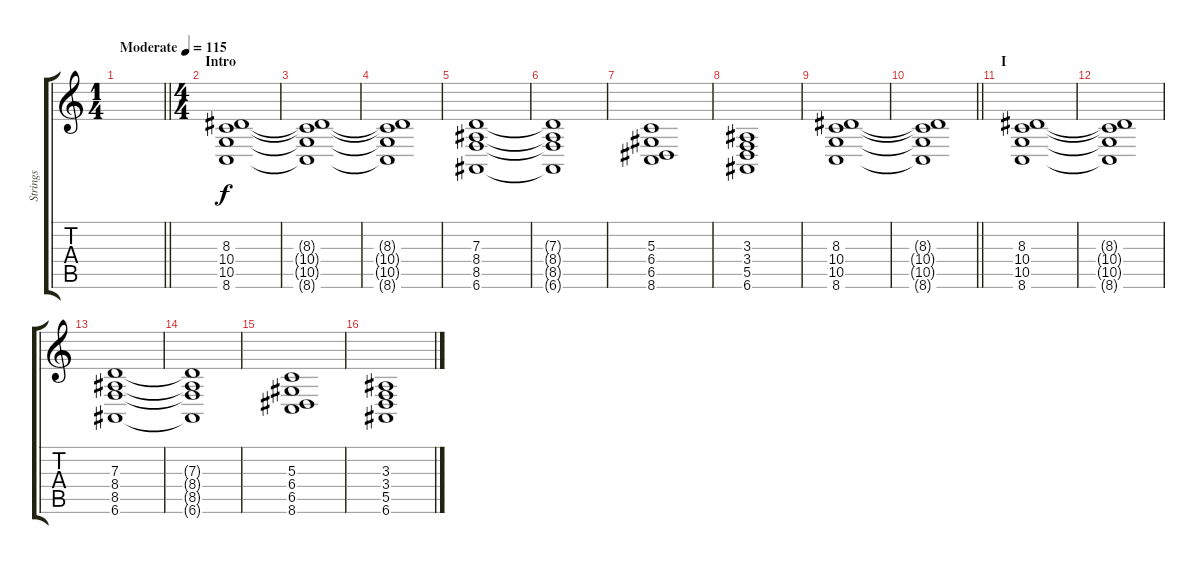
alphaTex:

\track ("Strings" "Strings") {instrument stringensemble1}
\staff {score tabs}
\tuning (E4 B3 G3 D3 A2 E2) {hide}
\ts (1 4)
\tempo (115 "Moderate")
\clef g2
\barLineRight lightlight
\ks c
|
\ts (4 4)
\section ("" "Intro")
(8.3 10.4 10.5 8.6).1{volume 13} |
(8.3{t} 10.4{t} 10.5{t} 8.6{t}).1 |
(8.3{t} 10.4{t} 10.5{t} 8.6{t}).1 |
(7.3 8.4 8.5 6.6).1 |
(7.3{t} 8.4{t} 8.5{t} 6.6{t}).1 |
(5.3 6.4 6.5 8.6).1 |
(3.3 3.4 5.5 6.6).1 |
(8.3 10.4 10.5 8.6).1 |
\barLineRight lightlight
(8.3{t} 10.4{t} 10.5{t} 8.6{t}).1 |
\section ("" "I")
(8.3 10.4 10.5 8.6).1 |
(8.3{t} 10.4{t} 10.5{t} 8.6{t}).1 |
(7.3 8.4 8.5 6.6).1 |
(7.3{t} 8.4{t} 8.5{t} 6.6{t}).1 |
(5.3 6.4 6.5 8.6).1 |
(3.3 3.4 5.5 6.6).1
